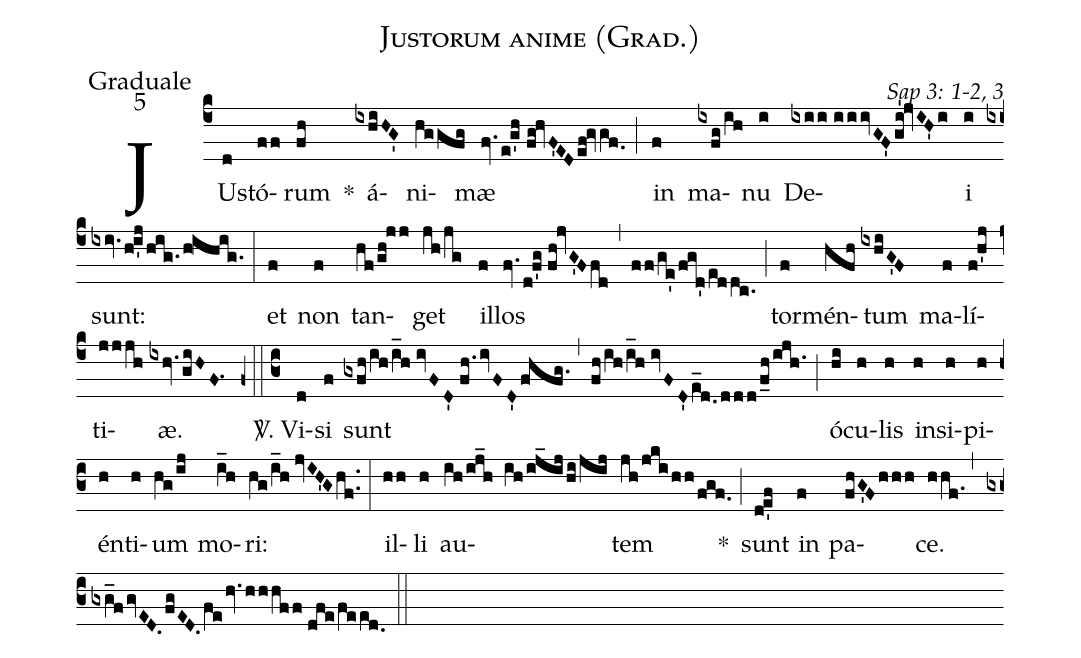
name: Justorum anime (Grad.);
office-part: Graduale;
mode: 5;
commentary: Sap 3: 1-2, 3;
%%
(c4) JUs(d)tó(ff)rum(fh) *() á(ixhiHG')ni(hggfg)mæ(fv.e!g'h//fg!hvF'ED/ef!gvgf.0) (;) in(f) ma(ixfg/ih)nu(i) De(ixii//iiivGF'/gi'!jvIH'i)i(i) sunt:(ixiv.h!i'j/hig./h!ihig.) (:)
et(f) non(f) tan(hf/gh!jj)get(jh/jg) il(f)los(fv.d!f'g//fh!jvG'F/fd) (,) (ff/ge'/fgd'/eddc.) (;) tor(f)mén(hfh)tum(ixhiG'F) ma(f)lí(f!h'j)ti(jjjh)æ.(ixhv./giHF.1) (z0::c3)
<sp>V/</sp>. Vi(d)si(f) sunt(gxfh/ih/i_h//ivFD'//fh.ivFD'/fhfg.) (,) (fh/ih/i_h//ivFD'/e_d.0/ddd/f_h/ijh.1) (;) ó(hi)cu(h)lis(h) in(h)si(h)pi(h)én(h)ti(h)um(hg/ij) mo(i_h)ri:(hg/i_h//jvIH'G/hf..) (:)
il(hh)li(h) au(ih/ij_h ih/ij_ij/hi/jij)tem(jh/jki/hh/fgf.) *(;) sunt(d!e'f) in(f) pa(fhG'F/hhh)ce.(hhf.) (,) (gxg_f/gvED./fgED./fe/hv.hhhff//dfe/feed.0) (::)
